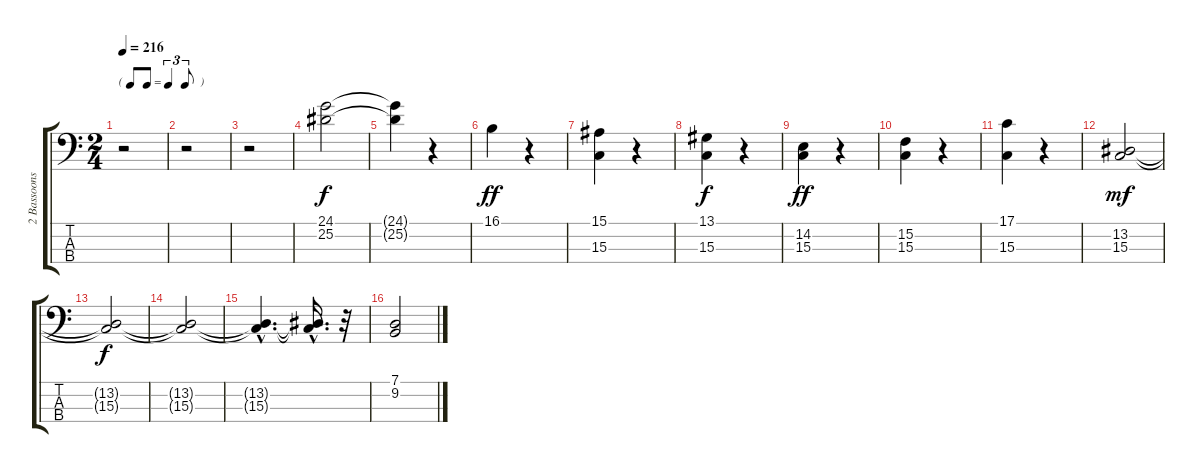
\track ("2 Bassoons" "2 Bassoons") {instrument bassoon}
\staff {score tabs}
\tuning (G2 D2 A1 E1) {hide}
\ts (2 4)
\tf triplet8th
\tempo 216
\clef f4
\ks c
r.2{dy f} |
r.2 |
r.2 |
(24.1 25.2).2 |
(24.1{t} 25.2{t}).4 r.4 |
16.1.4{dy ff} r.4 |
(15.1 15.3).4 r.4 |
(13.1 15.3).4{dy f} r.4 |
(14.2 15.3).4{dy ff} r.4 |
(15.2 15.3).4 r.4 |
(17.1 15.3).4 r.4 |
(13.2 15.3).2{dy mf} |
(13.2{t} 15.3{t}).2{dy f} |
(13.2{t} 15.3{t}).2 |
(13.2{hac t} 15.3{hac t}).4{d} (13.2{hac t} 15.3{hac t}).16{d} r.32 |
(7.1 9.2).2
